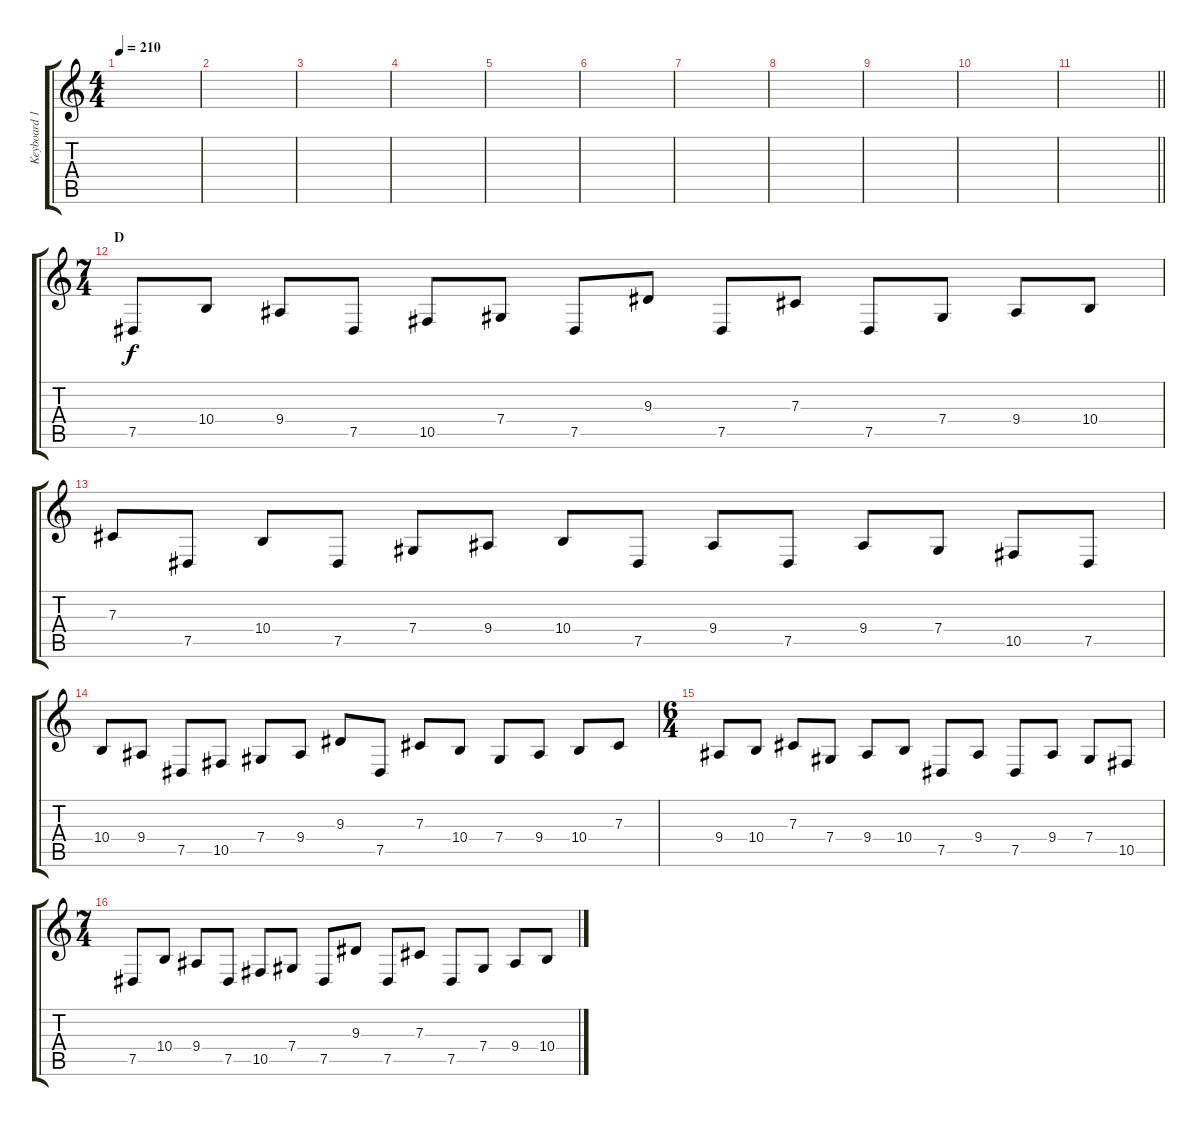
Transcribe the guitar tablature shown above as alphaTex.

\track ("Keyboard 1" "Keyboard 1") {instrument marimba}
\staff {score tabs}
\tuning (Eb4 Bb3 Gb3 Db3 Ab2 Eb2) {hide}
\ts (4 4)
\tempo 210
\clef g2
\ks c
|
|
|
|
|
|
|
|
|
|
\barLineRight lightlight
|
\ts (7 4)
\section ("" "D")
7.5.8 10.4.8 9.4.8 7.5.8 10.5.8 7.4.8 7.5.8 9.3.8 7.5.8 7.3.8 7.5.8 7.4.8 9.4.8 10.4.8 |
7.3.8 7.5.8 10.4.8 7.5.8 7.4.8 9.4.8 10.4.8 7.5.8 9.4.8 7.5.8 9.4.8 7.4.8 10.5.8 7.5.8 |
10.4.8 9.4.8 7.5.8 10.5.8 7.4.8 9.4.8 9.3.8 7.5.8 7.3.8 10.4.8 7.4.8 9.4.8 10.4.8 7.3.8 |
\ts (6 4)
9.4.8 10.4.8 7.3.8 7.4.8 9.4.8 10.4.8 7.5.8 9.4.8 7.5.8 9.4.8 7.4.8 10.5.8 |
\ts (7 4)
7.5.8 10.4.8 9.4.8 7.5.8 10.5.8 7.4.8 7.5.8 9.3.8 7.5.8 7.3.8 7.5.8 7.4.8 9.4.8 10.4.8
